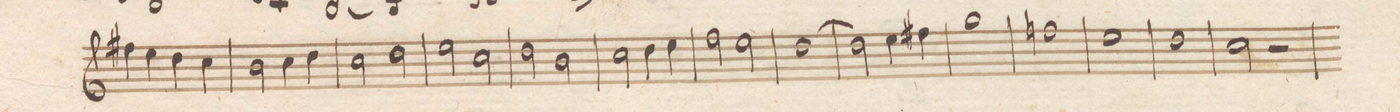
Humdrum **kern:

**kern	**dynam
*I"Clarinetto 2do in B.	*
*clefG2	*
*k[b-e-]	*
*met(c|)	*
*M2/2	*
4eeX\	.
4dd\	.
4cc\	.
4b-\	.
=70	=70
2a\	.
4b-\	.
4cc\	.
=71	=71
2b-\	.
2cc\	.
=72	=72
2dd\	.
2b-\	.
=73	=73
2cc\	.
2a\	.
=74	=74
2b-\	.
4cc\	.
4dd\	.
=75	=75
2ee-\	.
2dd\	.
=76	=76
[1cc	.
=77	=77
2cc\]	.
4dd\	.
4eeX\	.
=78	=78
1ff	.
=79	=79
1ee-X	.
=80	=80
1dd	.
=81	=81
1cc	.
=82	=82
2b-\	.
2r	.
=83	=83
*-	*-
